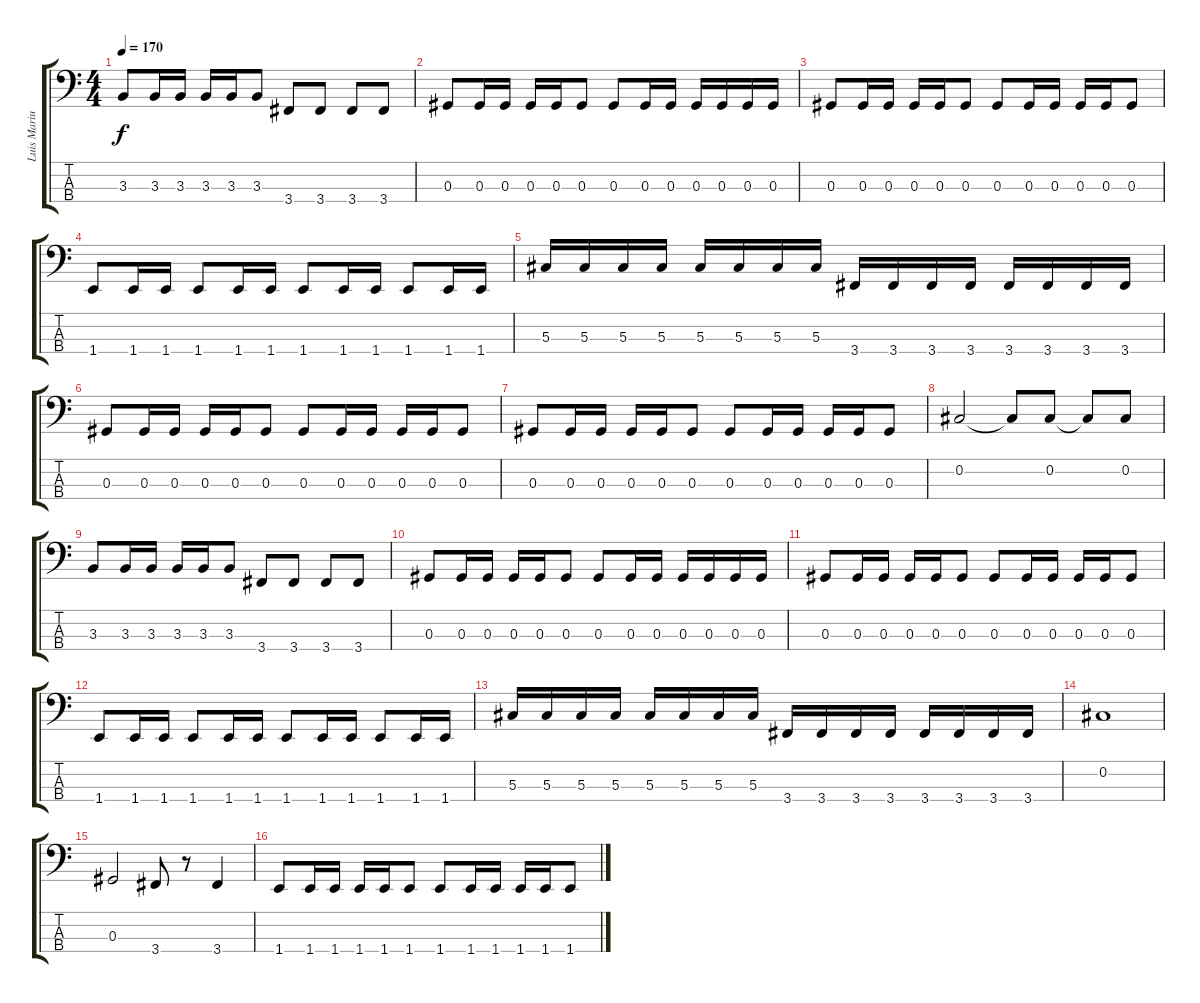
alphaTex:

\track ("Luis Mariuti" "Luis Mariu") {instrument electricbassfinger}
\staff {score tabs}
\tuning (Gb2 Db2 Ab1 Eb1) {hide}
\ts (4 4)
\tempo 170
\clef f4
\ks c
3.3.8{dy f} 3.3.16 3.3.16 3.3.16 3.3.16 3.3.8 3.4.8 3.4.8 3.4.8 3.4.8 |
0.3.8 0.3.16 0.3.16 0.3.16 0.3.16 0.3.8 0.3.8 0.3.16 0.3.16 0.3.16 0.3.16 0.3.16 0.3.16 |
0.3.8 0.3.16 0.3.16 0.3.16 0.3.16 0.3.8 0.3.8 0.3.16 0.3.16 0.3.16 0.3.16 0.3.8 |
1.4.8 1.4.16 1.4.16 1.4.8 1.4.16 1.4.16 1.4.8 1.4.16 1.4.16 1.4.8 1.4.16 1.4.16 |
5.3.16 5.3.16 5.3.16 5.3.16 5.3.16 5.3.16 5.3.16 5.3.16 3.4.16 3.4.16 3.4.16 3.4.16 3.4.16 3.4.16 3.4.16 3.4.16 |
0.3.8 0.3.16 0.3.16 0.3.16 0.3.16 0.3.8 0.3.8 0.3.16 0.3.16 0.3.16 0.3.16 0.3.8 |
0.3.8 0.3.16 0.3.16 0.3.16 0.3.16 0.3.8 0.3.8 0.3.16 0.3.16 0.3.16 0.3.16 0.3.8 |
0.2.2 0.2{t}.8 0.2.8 0.2{t}.8 0.2.8 |
3.3.8 3.3.16 3.3.16 3.3.16 3.3.16 3.3.8 3.4.8 3.4.8 3.4.8 3.4.8 |
0.3.8 0.3.16 0.3.16 0.3.16 0.3.16 0.3.8 0.3.8 0.3.16 0.3.16 0.3.16 0.3.16 0.3.16 0.3.16 |
0.3.8 0.3.16 0.3.16 0.3.16 0.3.16 0.3.8 0.3.8 0.3.16 0.3.16 0.3.16 0.3.16 0.3.8 |
1.4.8 1.4.16 1.4.16 1.4.8 1.4.16 1.4.16 1.4.8 1.4.16 1.4.16 1.4.8 1.4.16 1.4.16 |
5.3.16 5.3.16 5.3.16 5.3.16 5.3.16 5.3.16 5.3.16 5.3.16 3.4.16 3.4.16 3.4.16 3.4.16 3.4.16 3.4.16 3.4.16 3.4.16 |
0.2.1 |
0.3.2 3.4.8 r.8 3.4.4 |
1.4.8 1.4.16 1.4.16 1.4.16 1.4.16 1.4.8 1.4.8 1.4.16 1.4.16 1.4.16 1.4.16 1.4.8
